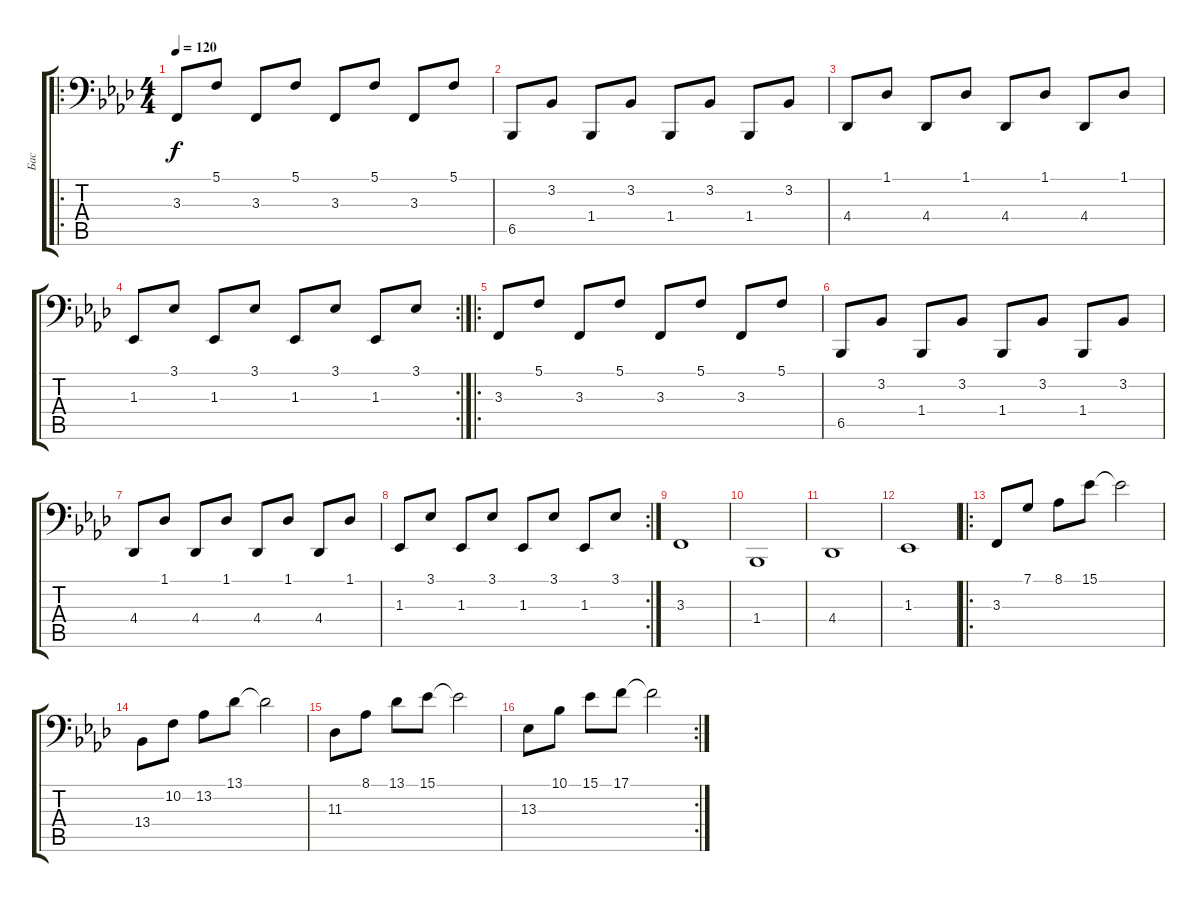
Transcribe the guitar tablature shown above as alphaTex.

\track ("Бас" "Бас") {instrument acousticgrandpiano}
\staff {score tabs}
\tuning (C3 G2 D2 A1 E1 B0) {hide}
\ro
\ts (4 4)
\tempo 120
\clef f4
\ks ab
3.3.8{dy f} 5.1.8 3.3.8 5.1.8 3.3.8 5.1.8 3.3.8 5.1.8 |
6.5.8 3.2.8 1.4.8 3.2.8 1.4.8 3.2.8 1.4.8 3.2.8 |
4.4.8 1.1.8 4.4.8 1.1.8 4.4.8 1.1.8 4.4.8 1.1.8 |
\rc 2
1.3.8 3.1.8 1.3.8 3.1.8 1.3.8 3.1.8 1.3.8 3.1.8 |
\ro
3.3.8 5.1.8 3.3.8 5.1.8 3.3.8 5.1.8 3.3.8 5.1.8 |
6.5.8 3.2.8 1.4.8 3.2.8 1.4.8 3.2.8 1.4.8 3.2.8 |
4.4.8 1.1.8 4.4.8 1.1.8 4.4.8 1.1.8 4.4.8 1.1.8 |
\rc 2
1.3.8 3.1.8 1.3.8 3.1.8 1.3.8 3.1.8 1.3.8 3.1.8 |
3.3.1 |
1.4.1 |
4.4.1 |
1.3.1 |
\ro
3.3.8 7.1.8 8.1.8 15.1.8 15.1{t}.2 |
13.4.8 10.2.8 13.2.8 13.1.8 13.1{t}.2 |
11.3.8 8.1.8 13.1.8 15.1.8 15.1{t}.2 |
\rc 2
13.3.8 10.1.8 15.1.8 17.1.8 17.1{t}.2
